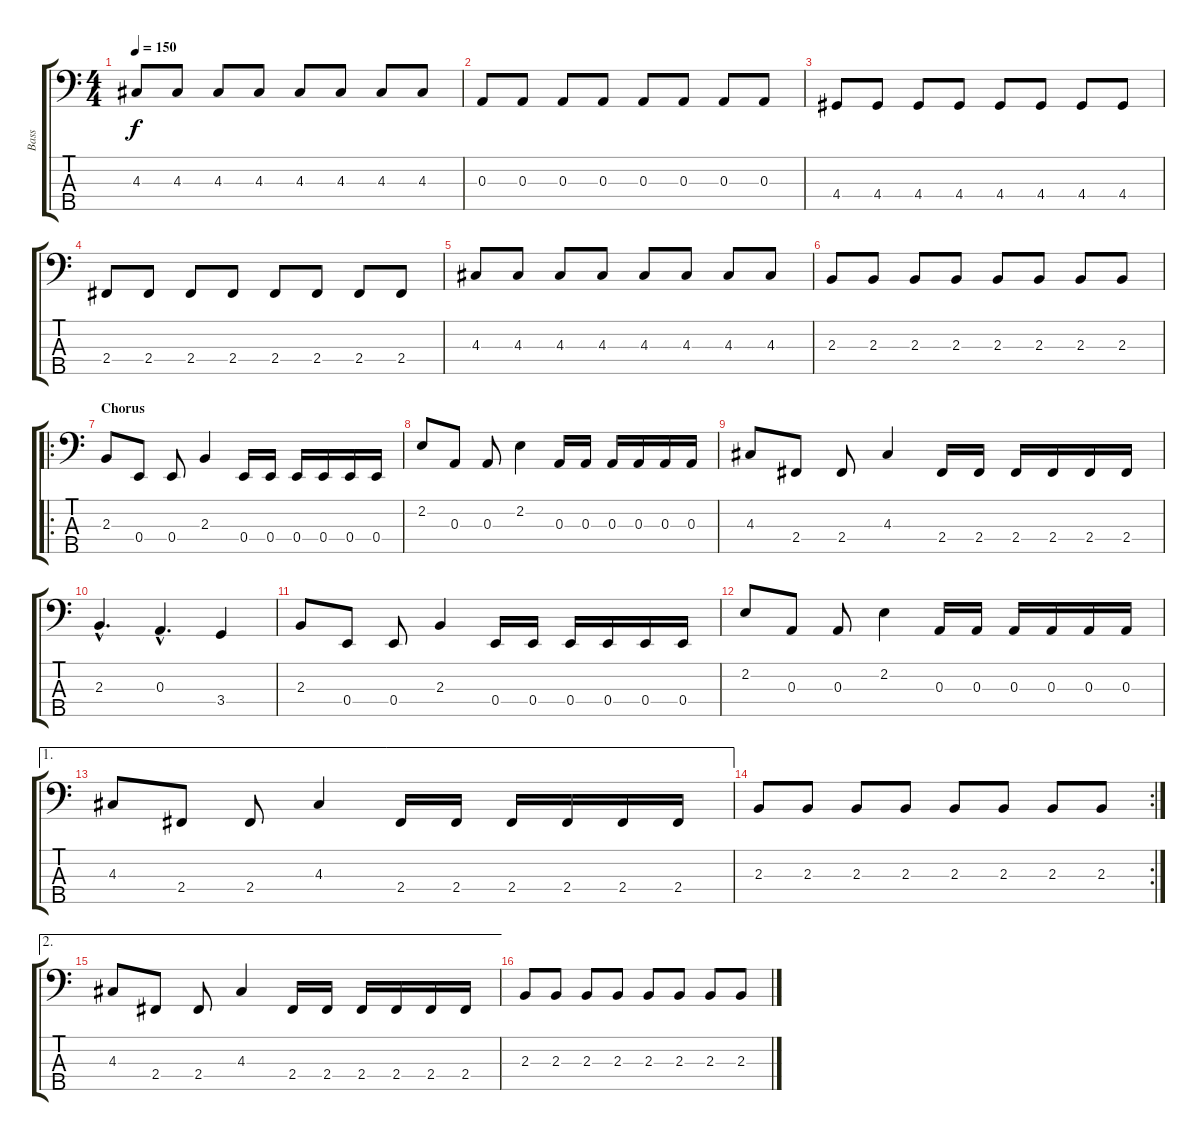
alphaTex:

\track ("Bass" "Bass") {instrument electricbassfinger}
\staff {score tabs}
\tuning (G2 D2 A1 E1 B0) {hide}
\ts (4 4)
\tempo 150
\clef f4
\ks c
4.3.8{dy f} 4.3.8 4.3.8 4.3.8 4.3.8 4.3.8 4.3.8 4.3.8 |
0.3.8 0.3.8 0.3.8 0.3.8 0.3.8 0.3.8 0.3.8 0.3.8 |
4.4.8 4.4.8 4.4.8 4.4.8 4.4.8 4.4.8 4.4.8 4.4.8 |
2.4.8 2.4.8 2.4.8 2.4.8 2.4.8 2.4.8 2.4.8 2.4.8 |
4.3.8 4.3.8 4.3.8 4.3.8 4.3.8 4.3.8 4.3.8 4.3.8 |
2.3.8 2.3.8 2.3.8 2.3.8 2.3.8 2.3.8 2.3.8 2.3.8 |
\ro
\section ("" "Chorus")
2.3.8 0.4.8 0.4.8 2.3.4 0.4.16 0.4.16 0.4.16 0.4.16 0.4.16 0.4.16 |
2.2.8 0.3.8 0.3.8 2.2.4 0.3.16 0.3.16 0.3.16 0.3.16 0.3.16 0.3.16 |
4.3.8 2.4.8 2.4.8 4.3.4 2.4.16 2.4.16 2.4.16 2.4.16 2.4.16 2.4.16 |
2.3{hac}.4{d} 0.3{hac}.4{d} 3.4.4 |
2.3.8 0.4.8 0.4.8 2.3.4 0.4.16 0.4.16 0.4.16 0.4.16 0.4.16 0.4.16 |
2.2.8 0.3.8 0.3.8 2.2.4 0.3.16 0.3.16 0.3.16 0.3.16 0.3.16 0.3.16 |
\ae 1
4.3.8 2.4.8 2.4.8 4.3.4 2.4.16 2.4.16 2.4.16 2.4.16 2.4.16 2.4.16 |
\rc 2
2.3.8 2.3.8 2.3.8 2.3.8 2.3.8 2.3.8 2.3.8 2.3.8 |
\ae 2
4.3.8 2.4.8 2.4.8 4.3.4 2.4.16 2.4.16 2.4.16 2.4.16 2.4.16 2.4.16 |
2.3.8 2.3.8 2.3.8 2.3.8 2.3.8 2.3.8 2.3.8 2.3.8
